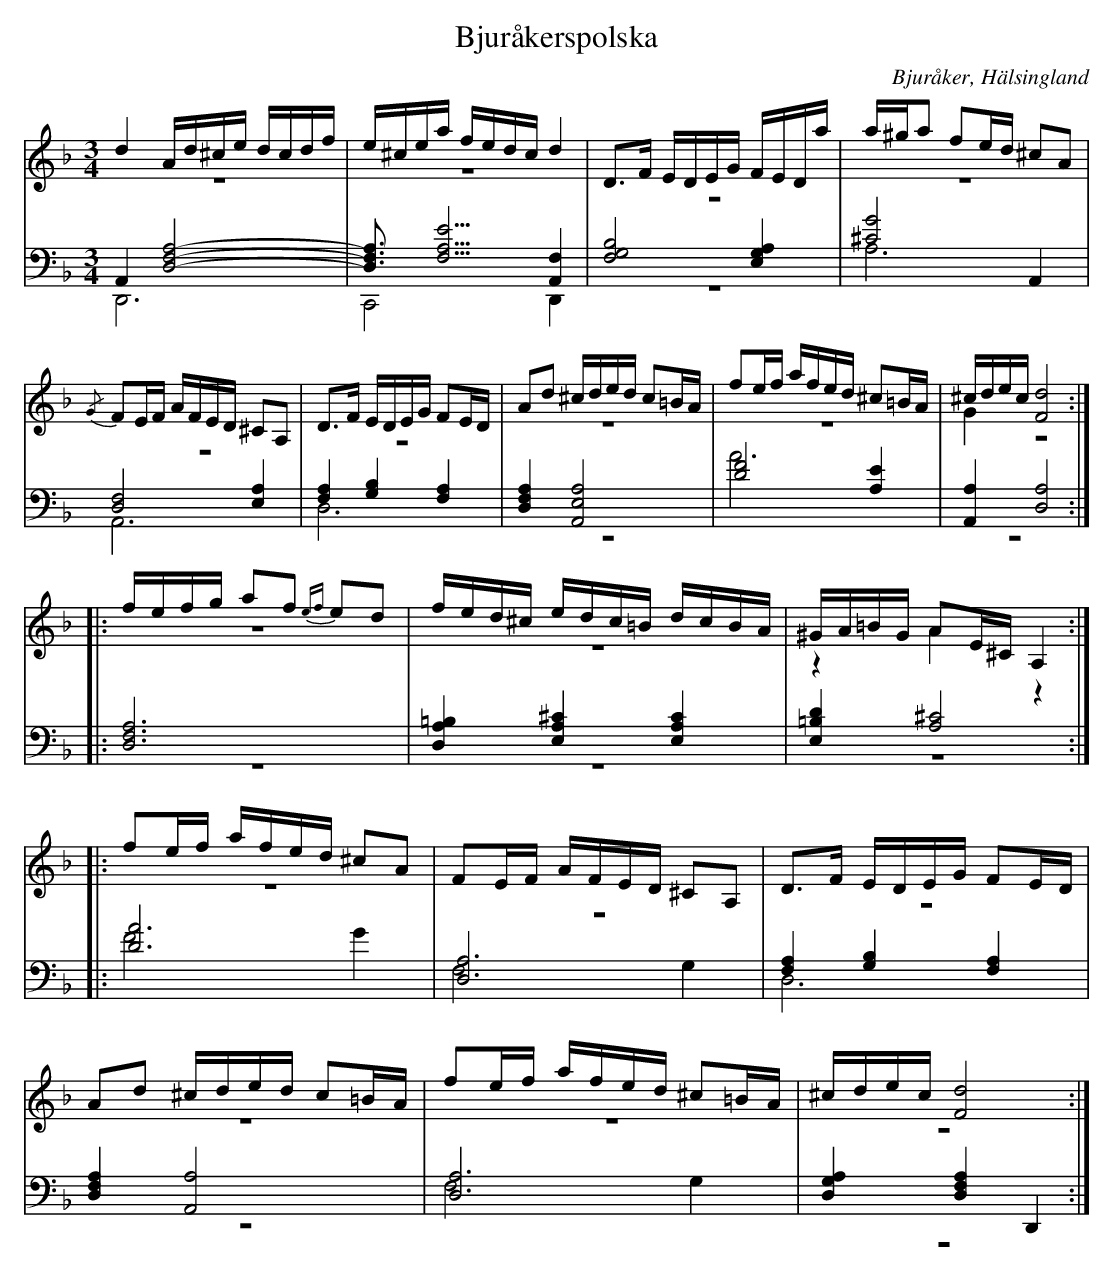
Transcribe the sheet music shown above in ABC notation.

X:1
T: Bjuråkerspolska
O: Bjuråker, Hälsingland
M: 3/4
L: 1/16
K: Dm
V:1
V:2 merge
V:3
V:4 merge
V:1
d4 Ad^ce dcdf |e^cea fedc d4|D2>F2 EDEG FEDa|a^ga2 f2ed ^c2A2|
{/G}F2EF AFED ^C2A,2|D2>F2 EDEG F2ED|A2d2 ^cded c2=BA|f2ef afed ^c2=BA|^cdec [F8d8]:|
|:fefg a2f2 {ef}e2d2 |fed^c edc=B dcBA|^GA=BG A2E^C A,4:|
|:f2ef afed ^c2A2|F2EF AFED ^C2A,2|D2>F2 EDEG F2ED|
A2d2 ^cded c2=BA|f2ef afed ^c2=BA|^cdec [F8d8]:|
V:2
z12|z12|z12|z12|
z12|z12|z12|z12|G4 z8:|
|:z12|z12|z4 A4 z4:|
|:z12|z12|z12|
z12|z12|z12:|
V:3 clef=bass
A,,4 [D,8F,8A,8]-|[D,3F,3A,3] [F,5A,5E5] [F,4A,,4]|[B,8F,8G,8] [E,4G,4A,4]|[^C8G8] A,,4|
[D,8F,8] [E,4A,4]|[F,4A,4] [G,4B,4] [F,4A,4]|[D,4F,4A,4] [A,,8E,8A,8]|[D8F8] [A,4E4]|[A,,4A,4] [D,8A,8]:|
|:[D,12F,12A,12]|[D,4A,4=B,4] [E,4A,4^C4] [E,4A,4C4]|[E,4=B,4D4] [A,8^C8]:|
|:[D12A12]|[D,12A,12]|[F,4A,4] [G,4B,4] [F,4A,4]|
[D,4F,4A,4] [A,,8A,8]|[D,12A,12]|[D,4G,4A,4] [D,4F,4A,4] D,,4:|
V:4 clef=bass
D,,12|C,,8 D,,4|z12|A,12|
A,,12|D,12|z12|A12|z12:|
|:z12|z12|z12:|
|:F8 G4|F,8 G,4|D,12|
z12|F,8 G,4|z12:|
